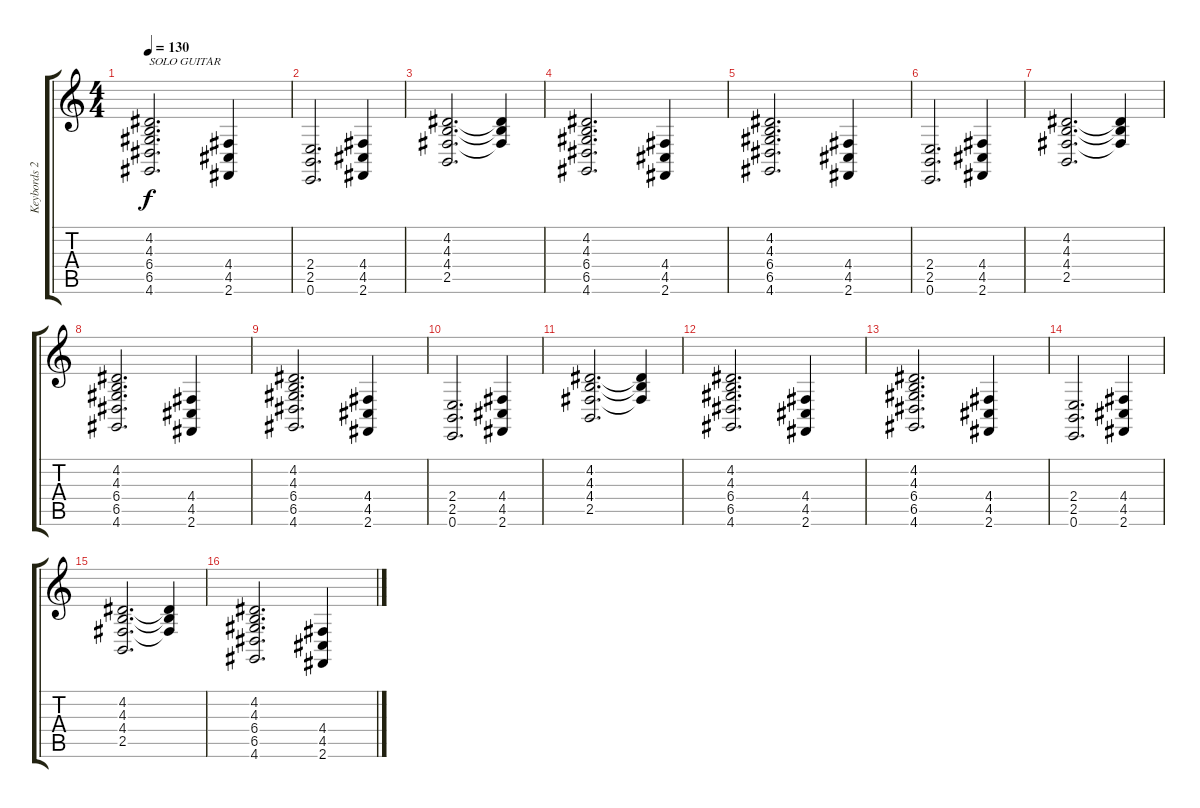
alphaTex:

\track ("Keybords 2" "Keybords 2") {instrument stringensemble1}
\staff {score tabs}
\tuning (E4 B3 G3 D3 A2 E2) {hide}
\ts (4 4)
\tempo 130
\clef g2
\ks c
(4.2{t} 4.3{t} 6.4{t} 6.5{t} 4.6{t}).2{d txt "SOLO GUITAR" dy f} (4.4 4.5 2.6).4 |
(2.4 2.5 0.6).2{d} (4.4 4.5 2.6).4 |
(4.2 4.3 4.4 2.5).2{d} (4.2{t} 4.3{t} 4.4{t}).4 |
(4.2 4.3 6.4 6.5 4.6).2{d} (4.4 4.5 2.6).4 |
(4.2 4.3 6.4 6.5 4.6).2{d} (4.4 4.5 2.6).4 |
(2.4 2.5 0.6).2{d} (4.4 4.5 2.6).4 |
(4.2 4.3 4.4 2.5).2{d} (4.2{t} 4.3{t} 4.4{t}).4 |
(4.2 4.3 6.4 6.5 4.6).2{d} (4.4 4.5 2.6).4 |
(4.2 4.3 6.4 6.5 4.6).2{d} (4.4 4.5 2.6).4 |
(2.4 2.5 0.6).2{d} (4.4 4.5 2.6).4 |
(4.2 4.3 4.4 2.5).2{d} (4.2{t} 4.3{t} 4.4{t}).4 |
(4.2 4.3 6.4 6.5 4.6).2{d} (4.4 4.5 2.6).4 |
(4.2 4.3 6.4 6.5 4.6).2{d} (4.4 4.5 2.6).4 |
(2.4 2.5 0.6).2{d} (4.4 4.5 2.6).4 |
(4.2 4.3 4.4 2.5).2{d} (4.2{t} 4.3{t} 4.4{t}).4 |
(4.2 4.3 6.4 6.5 4.6).2{d} (4.4 4.5 2.6).4
